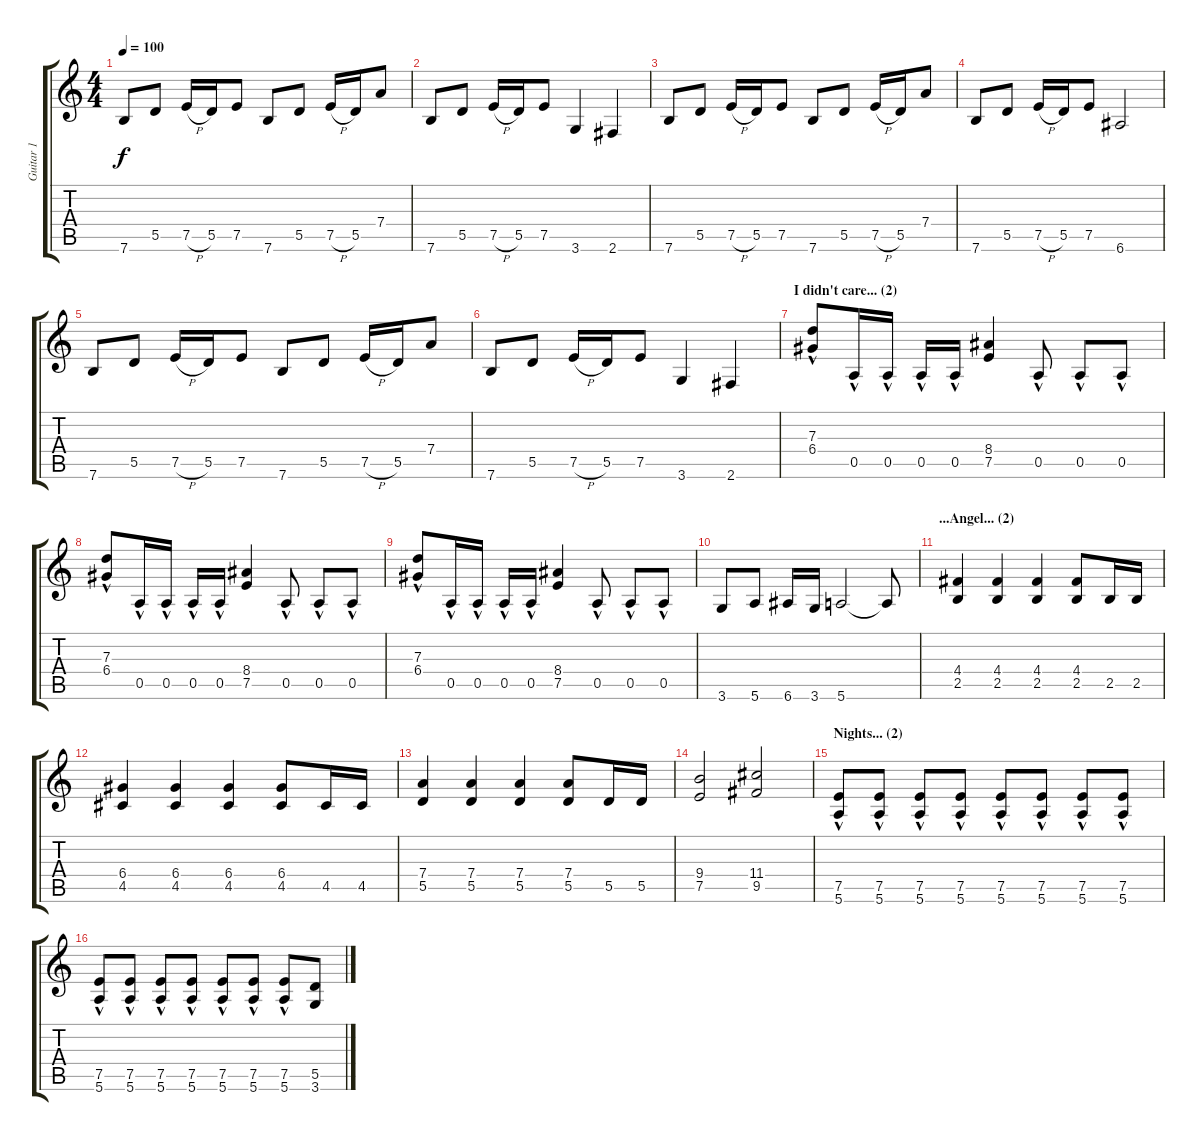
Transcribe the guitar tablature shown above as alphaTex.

\track ("Guitar 1" "Guitar 1") {instrument distortionguitar}
\staff {score tabs}
\tuning (E4 B3 G3 D3 A2 E2) {hide}
\ts (4 4)
\tempo 100
\clef g2
\ks c
7.6.8{dy f} 5.5.8 7.5{h}.16 5.5.16 7.5.8 7.6.8 5.5.8 7.5{h}.16 5.5.16 7.4.8 |
7.6.8 5.5.8 7.5{h}.16 5.5.16 7.5.8 3.6.4 2.6.4 |
7.6.8 5.5.8 7.5{h}.16 5.5.16 7.5.8 7.6.8 5.5.8 7.5{h}.16 5.5.16 7.4.8 |
7.6.8 5.5.8 7.5{h}.16 5.5.16 7.5.8 6.6.2 |
7.6.8 5.5.8 7.5{h}.16 5.5.16 7.5.8 7.6.8 5.5.8 7.5{h}.16 5.5.16 7.4.8 |
7.6.8 5.5.8 7.5{h}.16 5.5.16 7.5.8 3.6.4 2.6.4 |
\section ("" "I didn't care... (2)")
(7.3{hac} 6.4{hac}).8 0.5{hac}.16 0.5{hac}.16 0.5{hac}.16 0.5{hac}.16 (8.4 7.5).4 0.5{hac}.8 0.5{hac}.8 0.5{hac}.8 |
(7.3{hac} 6.4{hac}).8 0.5{hac}.16 0.5{hac}.16 0.5{hac}.16 0.5{hac}.16 (8.4 7.5).4 0.5{hac}.8 0.5{hac}.8 0.5{hac}.8 |
(7.3{hac} 6.4{hac}).8 0.5{hac}.16 0.5{hac}.16 0.5{hac}.16 0.5{hac}.16 (8.4 7.5).4 0.5{hac}.8 0.5{hac}.8 0.5{hac}.8 |
3.6.8 5.6.8 6.6.16 3.6.16 5.6.2 5.6{t}.8 |
\section ("" "...Angel... (2)")
(4.4 2.5).4 (4.4 2.5).4 (4.4 2.5).4 (4.4 2.5).8 2.5.16 2.5.16 |
(6.4 4.5).4 (6.4 4.5).4 (6.4 4.5).4 (6.4 4.5).8 4.5.16 4.5.16 |
(7.4 5.5).4 (7.4 5.5).4 (7.4 5.5).4 (7.4 5.5).8 5.5.16 5.5.16 |
(9.4 7.5).2 (11.4 9.5).2 |
\section ("" "Nights... (2)")
(7.5{hac} 5.6{hac}).8 (7.5{hac} 5.6{hac}).8 (7.5{hac} 5.6{hac}).8 (7.5{hac} 5.6{hac}).8 (7.5{hac} 5.6{hac}).8 (7.5{hac} 5.6{hac}).8 (7.5{hac} 5.6{hac}).8 (7.5{hac} 5.6{hac}).8 |
(7.5{hac} 5.6{hac}).8 (7.5{hac} 5.6{hac}).8 (7.5{hac} 5.6{hac}).8 (7.5{hac} 5.6{hac}).8 (7.5{hac} 5.6{hac}).8 (7.5{hac} 5.6{hac}).8 (7.5{hac} 5.6{hac}).8 (5.5 3.6).8
